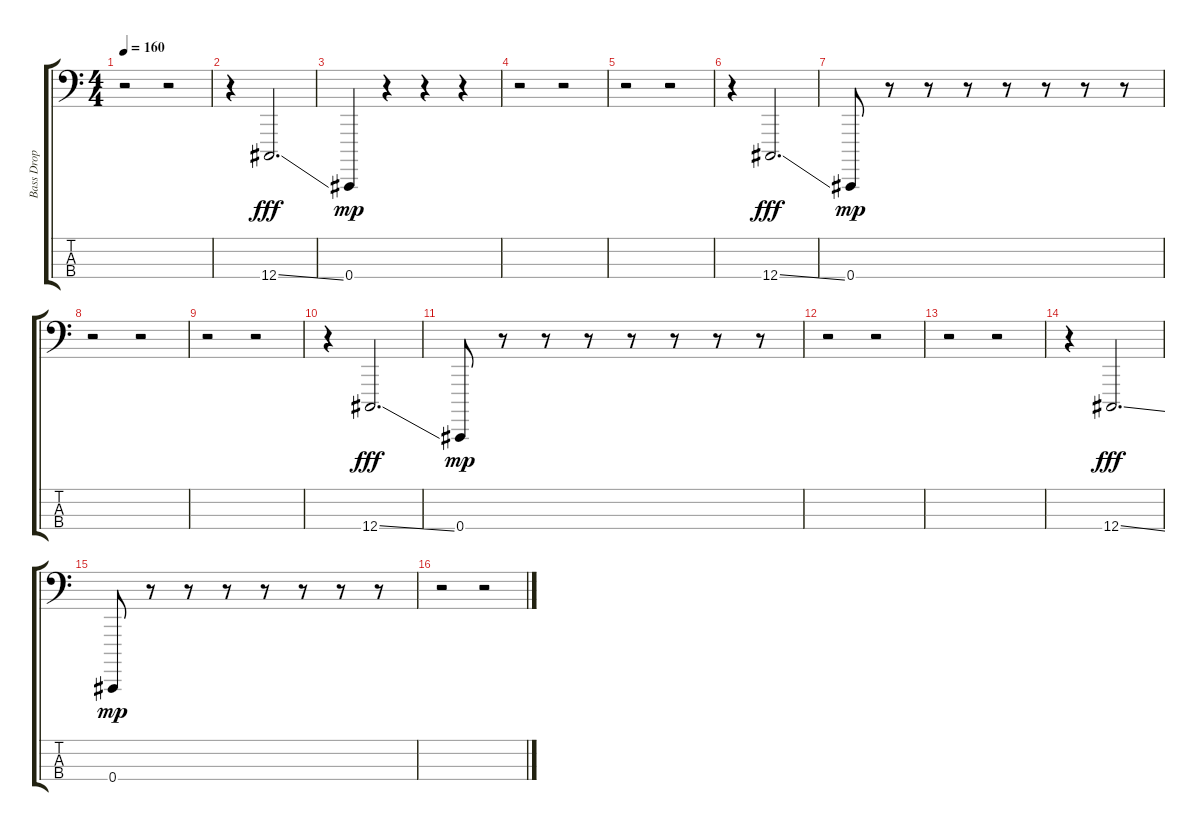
\track ("Bass Drop" "Bass Drop") {instrument ocarina}
\staff {score tabs}
\tuning (Gb2 Db2 Ab1 Db0) {hide}
\ts (4 4)
\tempo 160
\clef f4
\ks c
r.2{dy p} r.2 |
r.4 12.4{ss}.2{d dy fff} |
0.4.4{dy mp} r.4 r.4 r.4 |
r.2 r.2 |
r.2 r.2 |
r.4 12.4{ss}.2{d dy fff} |
0.4.8{dy mp} r.8 r.8 r.8 r.8 r.8 r.8 r.8 |
r.2 r.2 |
r.2 r.2 |
r.4 12.4{ss}.2{d dy fff} |
0.4.8{dy mp} r.8 r.8 r.8 r.8 r.8 r.8 r.8 |
r.2 r.2 |
r.2 r.2 |
r.4 12.4{ss}.2{d dy fff} |
0.4.8{dy mp} r.8 r.8 r.8 r.8 r.8 r.8 r.8 |
r.2 r.2
